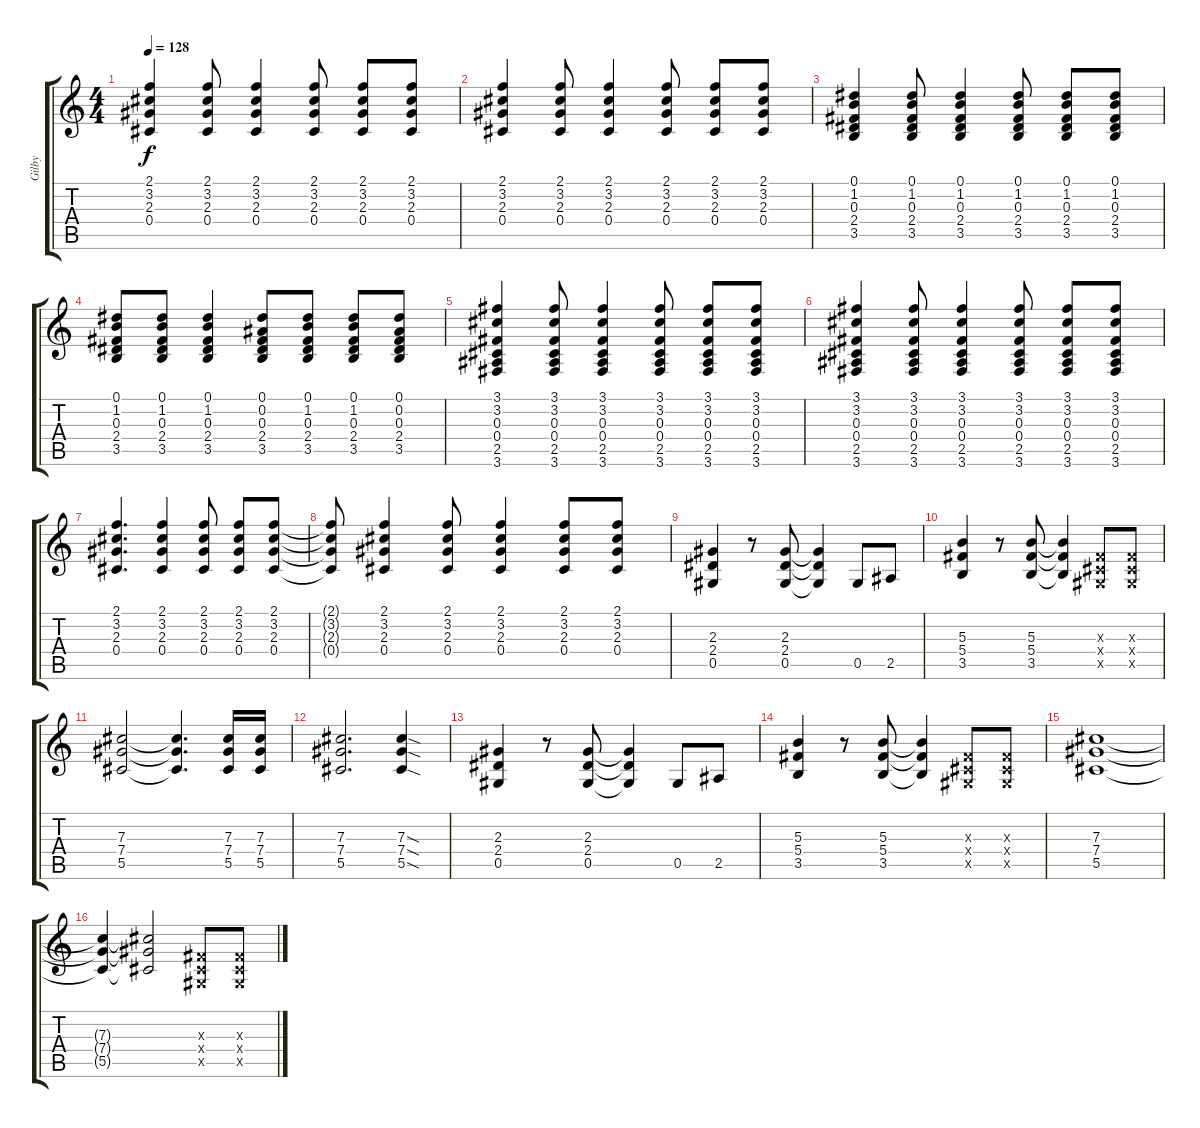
\track ("Gilby" "Gilby") {instrument overdrivenguitar}
\staff {score tabs}
\tuning (Eb4 Bb3 Gb3 Db3 Ab2 Eb2) {hide}
\ts (4 4)
\tempo 128
\clef g2
\ks c
(2.1 3.2 2.3 0.4).4{dy f} (2.1 3.2 2.3 0.4).8 (2.1 3.2 2.3 0.4).4 (2.1 3.2 2.3 0.4).8 (2.1 3.2 2.3 0.4).8 (2.1 3.2 2.3 0.4).8 |
(2.1 3.2 2.3 0.4).4 (2.1 3.2 2.3 0.4).8 (2.1 3.2 2.3 0.4).4 (2.1 3.2 2.3 0.4).8 (2.1 3.2 2.3 0.4).8 (2.1 3.2 2.3 0.4).8 |
(0.1 1.2 0.3 2.4 3.5).4 (0.1 1.2 0.3 2.4 3.5).8 (0.1 1.2 0.3 2.4 3.5).4 (0.1 1.2 0.3 2.4 3.5).8 (0.1 1.2 0.3 2.4 3.5).8 (0.1 1.2 0.3 2.4 3.5).8 |
(0.1 1.2 0.3 2.4 3.5).8 (0.1 1.2 0.3 2.4 3.5).8 (0.1 1.2 0.3 2.4 3.5).4 (0.1 0.2 0.3 2.4 3.5).8 (0.1 1.2 0.3 2.4 3.5).8 (0.1 1.2 0.3 2.4 3.5).8 (0.1 0.2 0.3 2.4 3.5).8 |
(3.1 3.2 0.3 0.4 2.5 3.6).4 (3.1 3.2 0.3 0.4 2.5 3.6).8 (3.1 3.2 0.3 0.4 2.5 3.6).4 (3.1 3.2 0.3 0.4 2.5 3.6).8 (3.1 3.2 0.3 0.4 2.5 3.6).8 (3.1 3.2 0.3 0.4 2.5 3.6).8 |
(3.1 3.2 0.3 0.4 2.5 3.6).4 (3.1 3.2 0.3 0.4 2.5 3.6).8 (3.1 3.2 0.3 0.4 2.5 3.6).4 (3.1 3.2 0.3 0.4 2.5 3.6).8 (3.1 3.2 0.3 0.4 2.5 3.6).8 (3.1 3.2 0.3 0.4 2.5 3.6).8 |
(2.1 3.2 2.3 0.4).4{d} (2.1 3.2 2.3 0.4).4 (2.1 3.2 2.3 0.4).8 (2.1 3.2 2.3 0.4).8 (2.1 3.2 2.3 0.4).8 |
(2.1{t} 3.2{t} 2.3{t} 0.4{t}).8 (2.1 3.2 2.3 0.4).4 (2.1 3.2 2.3 0.4).8 (2.1 3.2 2.3 0.4).4 (2.1 3.2 2.3 0.4).8 (2.1 3.2 2.3 0.4).8 |
(2.3 2.4 0.5).4{instrument overdrivenguitar} r.8 (2.3 2.4 0.5).8 (2.3{t} 2.4{t} 0.5{t}).4 0.5.8 2.5.8 |
(5.3 5.4 3.5).4 r.8 (5.3 5.4 3.5).8 (5.3{t} 5.4{t} 3.5{t}).4 (0.3{x} 0.4{x} 0.5{x}).8 (0.3{x} 0.4{x} 0.5{x}).8 |
(7.3 7.4 5.5).2 (7.3{t} 7.4{t} 5.5{t}).4{d} (7.3 7.4 5.5).16 (7.3 7.4 5.5).16 |
(7.3 7.4 5.5).2{d} (7.3{sod} 7.4{sod} 5.5{sod}).4 |
(2.3 2.4 0.5).4 r.8 (2.3 2.4 0.5).8 (2.3{t} 2.4{t} 0.5{t}).4 0.5.8 2.5.8 |
(5.3 5.4 3.5).4 r.8 (5.3 5.4 3.5).8 (5.3{t} 5.4{t} 3.5{t}).4 (0.3{x} 0.4{x} 0.5{x}).8 (0.3{x} 0.4{x} 0.5{x}).8 |
(7.3 7.4 5.5).1 |
(7.3{t} 7.4{t} 5.5{t}).4 (7.3{t} 7.4{t} 5.5{t}).2 (0.3{x} 0.4{x} 0.5{x}).8 (0.3{x} 0.4{x} 0.5{x}).8
